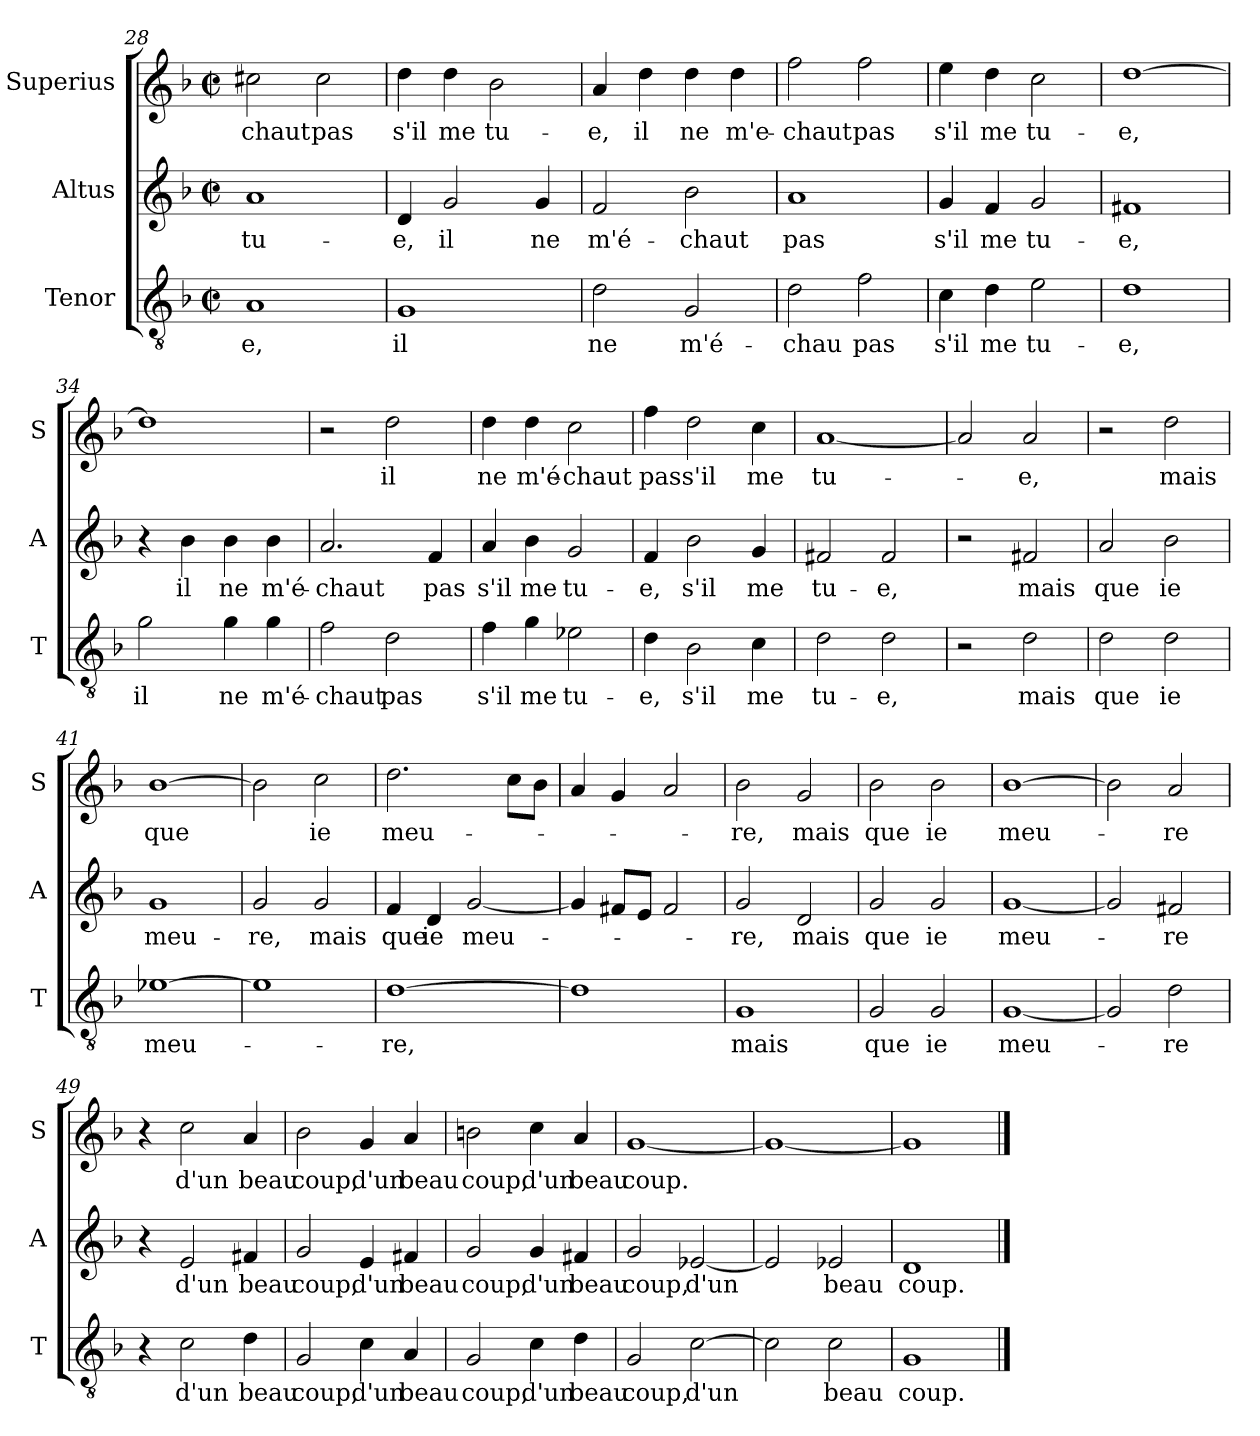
**kern	**text	**kern	**text	**kern	**text
*part3	*part3	*part2	*part2	*part1	*part1
*staff3	*staff3	*staff2	*staff2	*staff1	*staff1
*I"Tenor	*	*I"Altus	*	*I"Superius	*
*I'T	*	*I'A	*	*I'S	*
*clefGv2	*	*clefG2	*	*clefG2	*
*k[b-]	*	*k[b-]	*	*k[b-]	*
*F:	*	*F:	*	*F:	*
*M2/2	*	*M2/2	*	*M2/2	*
*met(c|)	*	*met(c|)	*	*met(c|)	*
=28	=28	=28	=28	=28	=28
!	!LO:LY:b	!	!LO:LY:b	!	!LO:LY:b
1A	-e,	1a	tu-	2cc#X\	-chaut
!	!	!	!	!	!LO:LY:b
.	.	.	.	2cc#\	pas
=29	=29	=29	=29	=29	=29
!	!LO:LY:b	!	!LO:LY:b	!	!LO:LY:b
1G	il	4d/	-e,	4dd\	s'il
!	!	!	!LO:LY:b	!	!LO:LY:b
.	.	2g/	il	4dd\	me
!	!	!	!	!	!LO:LY:b
.	.	.	.	2b-\	tu-
!	!	!	!LO:LY:b	!	!
.	.	4g/	ne	.	.
=30	=30	=30	=30	=30	=30
!	!LO:LY:b	!	!LO:LY:b	!	!LO:LY:b
2d\	ne	2f/	m'é-	4a/	-e,
!	!	!	!	!	!LO:LY:b
.	.	.	.	4dd\	il
!	!LO:LY:b	!	!LO:LY:b	!	!LO:LY:b
2G/	m'é-	2b-\	-chaut	4dd\	ne
!	!	!	!	!	!LO:LY:b
.	.	.	.	4dd\	m'e-
!!LO:LB:g=z
=31	=31	=31	=31	=31	=31
!	!LO:LY:b	!	!LO:LY:b	!	!LO:LY:b
2d\	-chau	1a	pas	2ff\	-chaut
!	!LO:LY:b	!	!	!	!LO:LY:b
2f\	pas	.	.	2ff\	pas
=32	=32	=32	=32	=32	=32
!	!LO:LY:b	!	!LO:LY:b	!	!LO:LY:b
4c\	s'il	4g/	s'il	4ee\	s'il
!	!LO:LY:b	!	!LO:LY:b	!	!LO:LY:b
4d\	me	4f/	me	4dd\	me
!	!LO:LY:b	!	!LO:LY:b	!	!LO:LY:b
2e\	tu-	2g/	tu-	2cc\	tu-
=33	=33	=33	=33	=33	=33
!	!LO:LY:b	!	!LO:LY:b	!	!LO:LY:b
1d	-e,	1f#X	-e,	[1dd	-e,
=34	=34	=34	=34	=34	=34
!	!LO:LY:b	!	!	!	!
2g\	il	4r	.	1dd]	.
!	!	!	!LO:LY:b	!	!
.	.	4b-\	il	.	.
!	!LO:LY:b	!	!LO:LY:b	!	!
4g\	ne	4b-\	ne	.	.
!	!LO:LY:b	!	!LO:LY:b	!	!
4g\	m'é-	4b-\	m'é-	.	.
=35	=35	=35	=35	=35	=35
!	!LO:LY:b	!	!LO:LY:b	!	!
2f\	-chaut	2.a/	-chaut	2r	.
!	!LO:LY:b	!	!	!	!LO:LY:b
2d\	pas	.	.	2dd\	il
!	!	!	!LO:LY:b	!	!
.	.	4f/	pas	.	.
=36	=36	=36	=36	=36	=36
!	!LO:LY:b	!	!LO:LY:b	!	!LO:LY:b
4f\	s'il	4a/	s'il	4dd\	ne
!	!LO:LY:b	!	!LO:LY:b	!	!LO:LY:b
4g\	me	4b-\	me	4dd\	m'é-
!	!LO:LY:b	!	!LO:LY:b	!	!LO:LY:b
2e-X\	tu-	2g/	tu-	2cc\	-chaut
!!LO:PB:g=z
=37	=37	=37	=37	=37	=37
!	!LO:LY:b	!	!LO:LY:b	!	!LO:LY:b
4d\	-e,	4f/	-e,	4ff\	pas
!	!LO:LY:b	!	!LO:LY:b	!	!LO:LY:b
2B-\	s'il	2b-\	s'il	2dd\	s'il
!	!LO:LY:b	!	!LO:LY:b	!	!LO:LY:b
4c\	me	4g/	me	4cc\	me
=38	=38	=38	=38	=38	=38
!	!LO:LY:b	!	!LO:LY:b	!	!LO:LY:b
2d\	tu-	2f#X/	tu-	[1a	tu-
!	!LO:LY:b	!	!LO:LY:b	!	!
2d\	-e,	2f#/	-e,	.	.
=39	=39	=39	=39	=39	=39
2r	.	2r	.	2a/]	.
!	!LO:LY:b	!	!LO:LY:b	!	!LO:LY:b
2d\	mais	2f#X/	mais	2a/	-e,
=40	=40	=40	=40	=40	=40
!	!LO:LY:b	!	!LO:LY:b	!	!
2d\	que	2a/	que	2r	.
!	!LO:LY:b	!	!LO:LY:b	!	!LO:LY:b
2d\	ie	2b-\	ie	2dd\	mais
=41	=41	=41	=41	=41	=41
!	!LO:LY:b	!	!LO:LY:b	!	!LO:LY:b
[1e-X	meu-	1g	meu-	[1b-	que
=42	=42	=42	=42	=42	=42
!	!	!	!LO:LY:b	!	!
1e-]	.	2g/	-re,	2b-\]	.
!	!	!	!LO:LY:b	!	!LO:LY:b
.	.	2g/	mais	2cc\	ie
!!LO:LB:g=z
=43	=43	=43	=43	=43	=43
!	!LO:LY:b	!	!LO:LY:b	!	!LO:LY:b
[1d	-re,	4f/	que	2.dd\	meu-
!	!	!	!LO:LY:b	!	!
.	.	4d/	ie	.	.
!	!	!	!LO:LY:b	!	!
.	.	[2g/	meu-	.	.
.	.	.	.	8cc\L	.
.	.	.	.	8b-\J	.
=44	=44	=44	=44	=44	=44
1d]	.	4g/]	.	4a/	.
.	.	8f#X/L	.	4g/	.
.	.	8e/J	.	.	.
.	.	2f#/	.	2a/	.
=45	=45	=45	=45	=45	=45
!	!LO:LY:b	!	!LO:LY:b	!	!LO:LY:b
1G	mais	2g/	-re,	2b-\	-re,
!	!	!	!LO:LY:b	!	!LO:LY:b
.	.	2d/	mais	2g/	mais
=46	=46	=46	=46	=46	=46
!	!LO:LY:b	!	!LO:LY:b	!	!LO:LY:b
2G/	que	2g/	que	2b-\	que
!	!LO:LY:b	!	!LO:LY:b	!	!LO:LY:b
2G/	ie	2g/	ie	2b-\	ie
=47	=47	=47	=47	=47	=47
!	!LO:LY:b	!	!LO:LY:b	!	!LO:LY:b
[1G	meu-	[1g	meu-	[1b-	meu-
=48	=48	=48	=48	=48	=48
2G/]	.	2g/]	.	2b-\]	.
!	!LO:LY:b	!	!LO:LY:b	!	!LO:LY:b
2d\	-re	2f#X/	-re	2a/	-re
!!LO:LB:g=z
=49	=49	=49	=49	=49	=49
4r	.	4r	.	4r	.
!	!LO:LY:b	!	!LO:LY:b	!	!LO:LY:b
2c\	d'un	2e/	d'un	2cc\	d'un
!	!LO:LY:b	!	!LO:LY:b	!	!LO:LY:b
4d\	beau	4f#X/	beau	4a/	beau
=50	=50	=50	=50	=50	=50
!	!LO:LY:b	!	!LO:LY:b	!	!LO:LY:b
2G/	coup,	2g/	coup,	2b-\	coup,
!	!LO:LY:b	!	!LO:LY:b	!	!LO:LY:b
4c\	d'un	4e/	d'un	4g/	d'un
!	!LO:LY:b	!	!LO:LY:b	!	!LO:LY:b
4A/	beau	4f#X/	beau	4a/	beau
=51	=51	=51	=51	=51	=51
!	!LO:LY:b	!	!LO:LY:b	!	!LO:LY:b
2G/	coup,	2g/	coup,	2bn\	coup,
!	!LO:LY:b	!	!LO:LY:b	!	!LO:LY:b
4c\	d'un	4g/	d'un	4cc\	d'un
!	!LO:LY:b	!	!LO:LY:b	!	!LO:LY:b
4d\	beau	4f#X/	beau	4a/	beau
=52	=52	=52	=52	=52	=52
!	!LO:LY:b	!	!LO:LY:b	!	!LO:LY:b
2G/	coup,	2g/	coup,	[1g	coup.
!	!LO:LY:b	!	!LO:LY:b	!	!
[2c\	d'un	[2e-X/	d'un	.	.
=53	=53	=53	=53	=53	=53
2c\]	.	2e-/]	.	1g_	.
!	!LO:LY:b	!	!LO:LY:b	!	!
2c\	beau	2e-X/	beau	.	.
=54	=54	=54	=54	=54	=54
!	!LO:LY:b	!	!LO:LY:b	!	!
1G	coup.	1d	coup.	1g]	.
==	==	==	==	==	==
*-	*-	*-	*-	*-	*-
